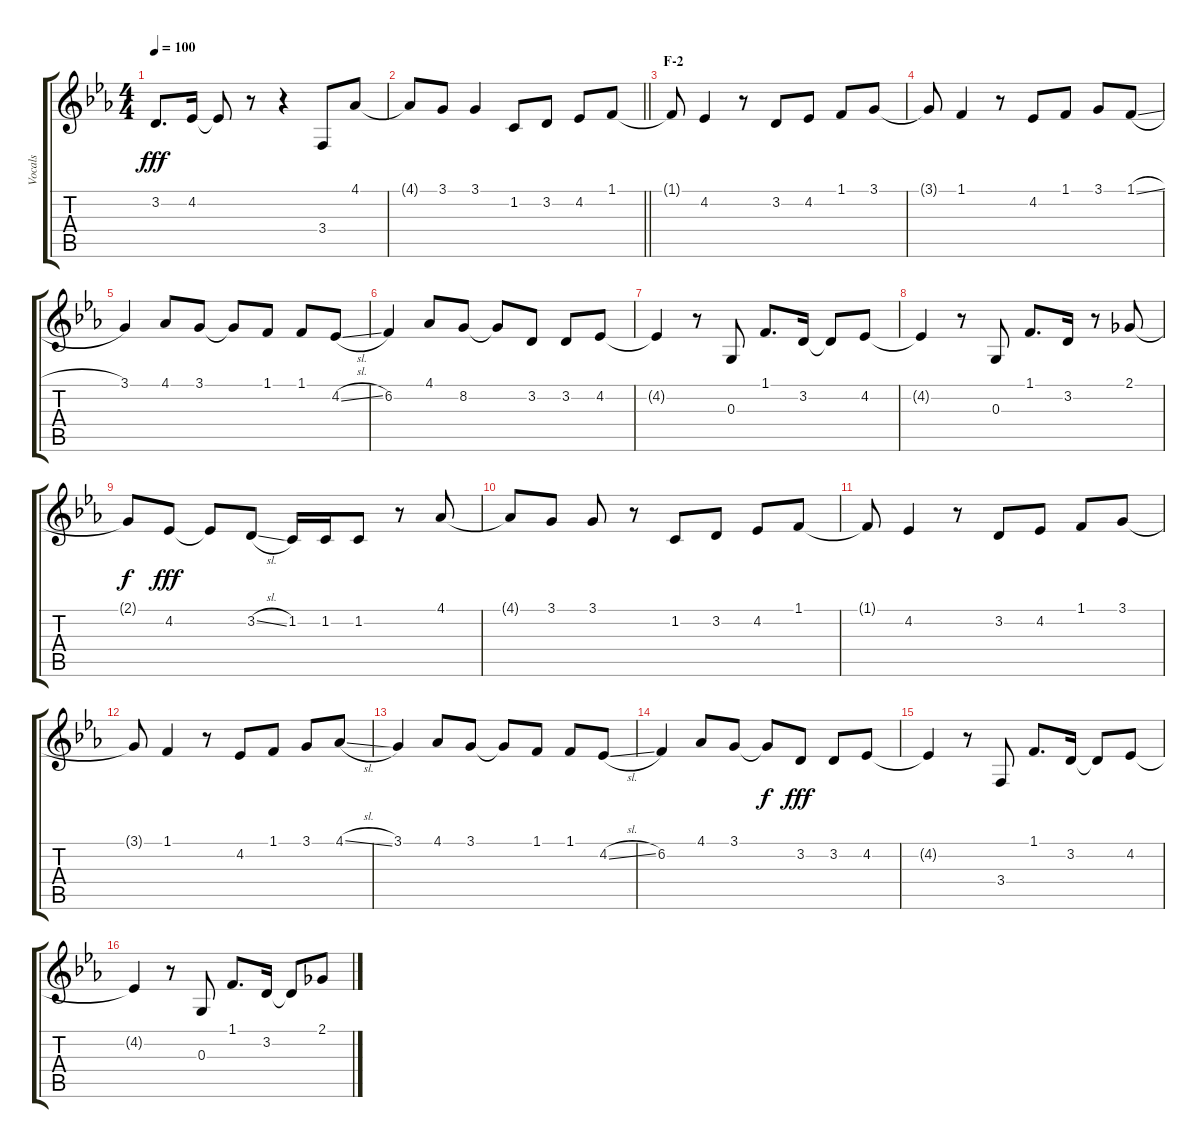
\track ("Vocals" "Vocals") {instrument voiceoohs}
\staff {score tabs}
\tuning (E4 B3 G3 D3 A2 E2) {hide}
\ts (4 4)
\tempo 100
\clef g2
\ks eb
3.2.8{d dy fff} 4.2.16 4.2{t}.8 r.8 r.4 3.4.8 4.1.8 |
\barLineRight lightlight
4.1{t}.8 3.1.8 3.1.4 1.2.8 3.2.8 4.2.8 1.1.8 |
\section ("" "F-2")
1.1{t}.8 4.2.4 r.8 3.2.8 4.2.8 1.1.8 3.1.8 |
3.1{t}.8 1.1.4 r.8 4.2.8 1.1.8 3.1.8 1.1{sl}.8 |
3.1.4 4.1.8 3.1.8 3.1{t}.8 1.1.8 1.1.8 4.2{sl}.8 |
6.2.4 4.1.8 8.2.8 8.2{t}.8 3.2.8 3.2.8 4.2.8 |
4.2{t}.4 r.8 0.3.8 1.1.8{d} 3.2.16 3.2{t}.8 4.2.8 |
4.2{t}.4 r.8 0.3.8 1.1.8{d} 3.2.16 r.8 2.1.8 |
2.1{t}.8{dy f} 4.2.8{dy fff} 4.2{t}.8 3.2{sl}.8 1.2.16 1.2.16 1.2.8 r.8 4.1.8 |
4.1{t}.8 3.1.8 3.1.8 r.8 1.2.8 3.2.8 4.2.8 1.1.8 |
1.1{t}.8 4.2.4 r.8 3.2.8 4.2.8 1.1.8 3.1.8 |
3.1{t}.8 1.1.4 r.8 4.2.8 1.1.8 3.1.8 4.1{sl}.8 |
3.1.4 4.1.8 3.1.8 3.1{t}.8 1.1.8 1.1.8 4.2{sl}.8 |
6.2.4 4.1.8 3.1.8 3.1{t}.8{dy f} 3.2.8{dy fff} 3.2.8 4.2.8 |
4.2{t}.4 r.8 3.4.8 1.1.8{d} 3.2.16 3.2{t}.8 4.2.8 |
4.2{t}.4 r.8 0.3.8 1.1.8{d} 3.2.16 3.2{t}.8 2.1.8
